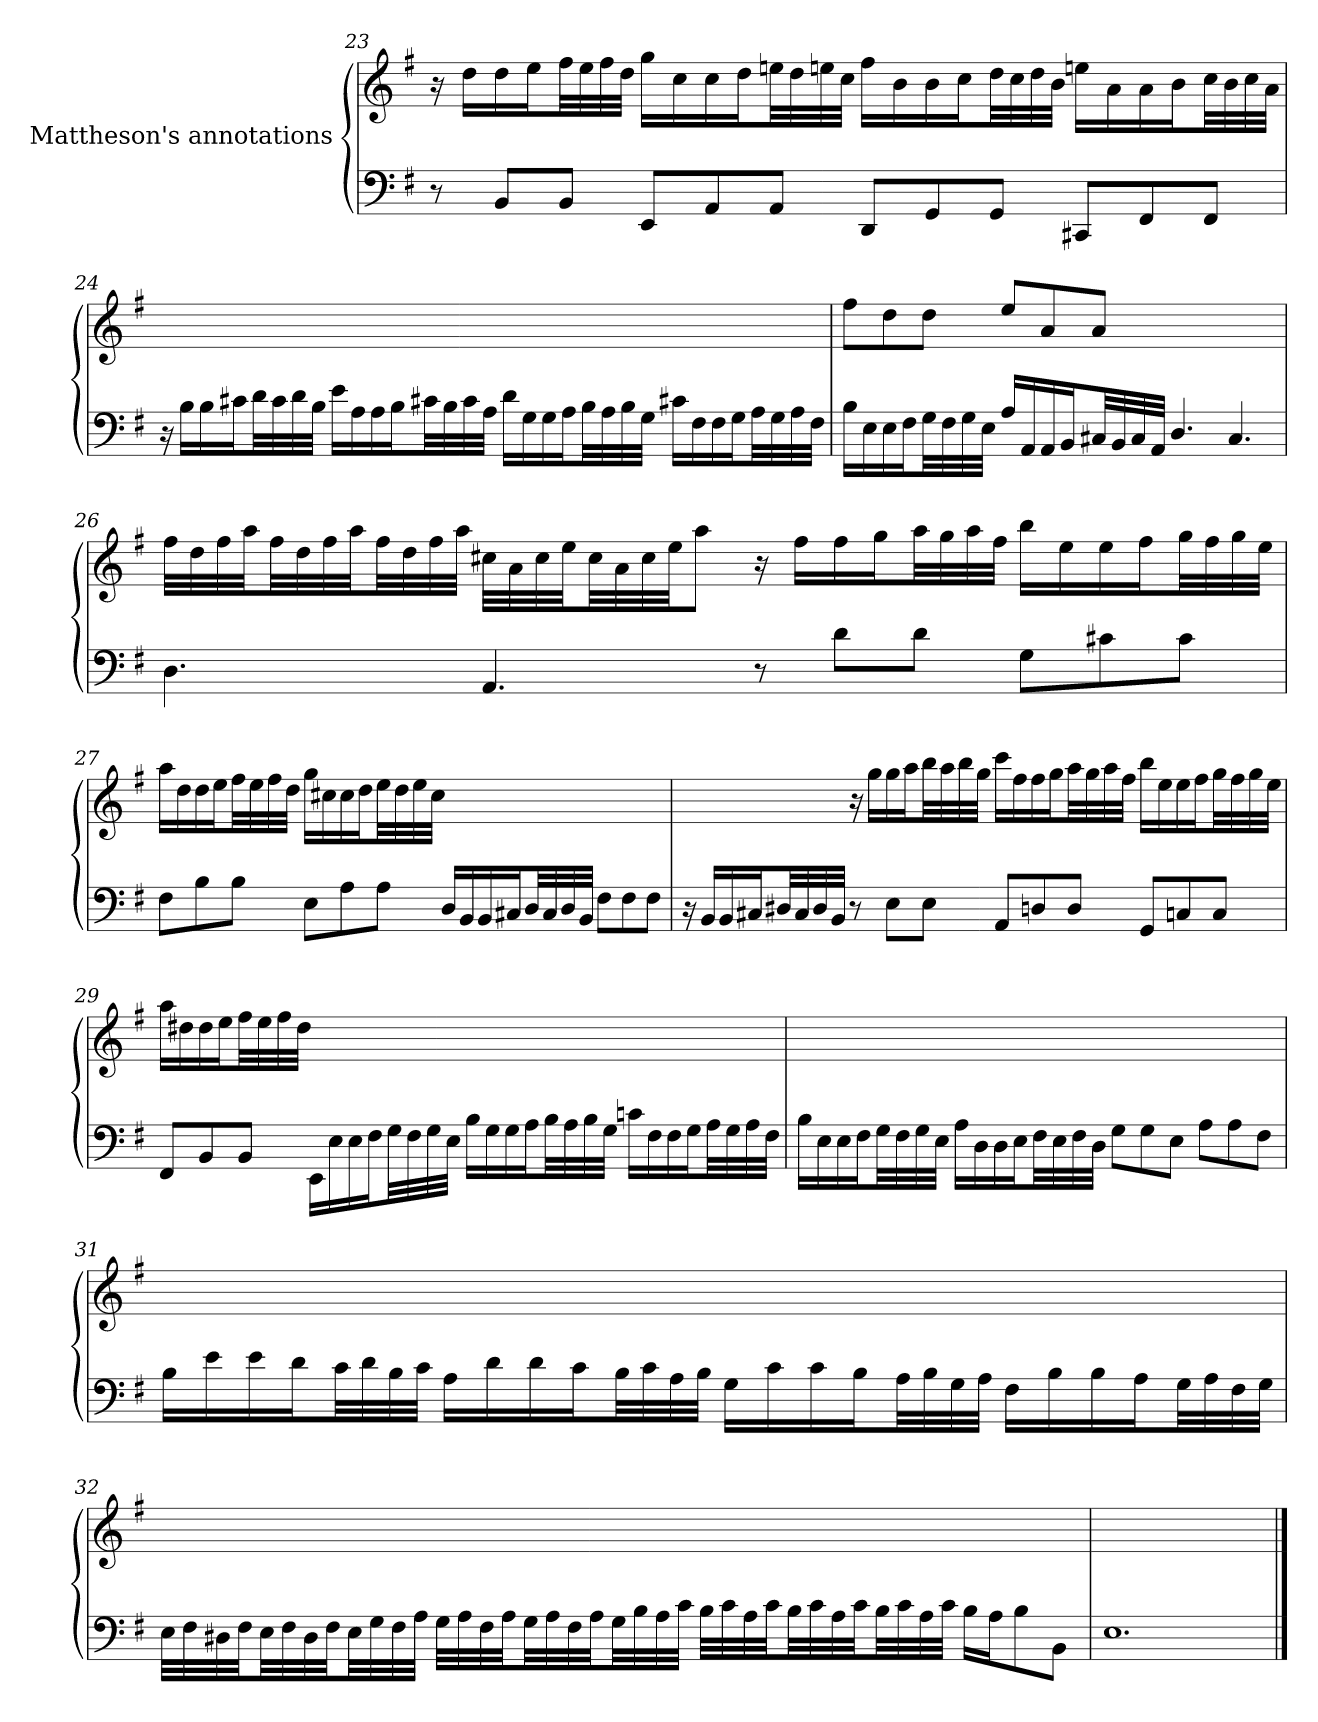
**kern	**kern
*part2	*part1
*staff2	*staff1
*	*I"Mattheson's annotations
*clefF4	*clefG2
*k[f#]	*k[f#]
*G:	*G:
=23	=23
8r	16r
.	16dd\LL
8BB/L	16dd\
.	16ee\J
8BB/J	32ff#\LL
.	32ee\
.	32ff#\
.	32dd\JJJ
8EE/L	16gg\LL
.	16cc\
8AA/	16cc\
.	16dd\J
8AA/J	32een\LL
.	32dd\
.	32een\
.	32cc\JJJ
8DD/L	16ff#\LL
.	16b\
8GG/	16b\
.	16cc\J
8GG/J	32dd\LL
.	32cc\
.	32dd\
.	32b\JJJ
8CC#X/L	16een\LL
.	16a/
8FF#/	16a/
.	16b\J
8FF#/J	32cc\LL
.	32b\
.	32cc\
.	32a/JJJ
=24	=24
16r	1.ryy
16B\LL	.
16B\	.
16c#X\J	.
32d\LL	.
32c#\	.
32d\	.
32B\JJJ	.
16e\LL	.
16A\	.
16A\	.
16B\J	.
32c#X\LL	.
32B\	.
32c#\	.
32A\JJJ	.
16d\LL	.
16G\	.
16G\	.
16A\J	.
32B\LL	.
32A\	.
32B\	.
32G\JJJ	.
16c#X\LL	.
16F#\	.
16F#\	.
16G\J	.
32A\LL	.
32G\	.
32A\	.
32F#\JJJ	.
=25	=25
16B\LL	8ff#\L
16E\	.
16E\	8dd\
16F#\J	.
32G\LL	8dd\J
32F#\	.
32G\	.
32E\JJJ	.
16A/LL	8ee\L
16AA/	.
16AA/	8a/
16BB/J	.
32C#X/LL	8a/J
32BB/	.
32C#/	.
32AA/JJJ	.
4.D/	2.ryy
4.C#/	.
=26	=26
4.D\	32ff#\LLL
.	32dd\
.	32ff#\
.	32aa\JJ
.	32ff#\LL
.	32dd\
.	32ff#\
.	32aa\JJ
.	32ff#\LL
.	32dd\
.	32ff#\
.	32aa\JJJ
4.AA/	32cc#X\LLL
.	32a/
.	32cc#\
.	32ee\JJ
.	32cc#\LL
.	32a/
.	32cc#\
.	32ee\JJ
.	8aa\J
8r	16r
.	16ff#\LL
8d\L	16ff#\
.	16gg\J
8d\J	32aa\LL
.	32gg\
.	32aa\
.	32ff#\JJJ
8G\L	16bb\LL
.	16ee\
8c#X\	16ee\
.	16ff#\J
8c#\J	32gg\LL
.	32ff#\
.	32gg\
.	32ee\JJJ
=27	=27
8F#\L	16aa\LL
.	16dd\
8B\	16dd\
.	16ee\J
8B\J	32ff#\LL
.	32ee\
.	32ff#\
.	32dd\JJJ
8E\L	16gg\LL
.	16cc#X\
8A\	16cc#\
.	16dd\J
8A\J	32ee\LL
.	32dd\
.	32ee\
.	32cc#\JJJ
16D/LL	2.ryy
16BB/	.
16BB/	.
16C#X/J	.
32D/LL	.
32C#/	.
32D/	.
32BB/JJJ	.
8F#\L	.
8F#\	.
8F#\J	.
=28	=28
16r	4.ryy
16BB/LL	.
16BB/	.
16C#X/J	.
32D#X/LL	.
32C#/	.
32D#/	.
32BB/JJJ	.
8r	16r
.	16gg\LL
8E\L	16gg\
.	16aa\J
8E\J	32bb\LL
.	32aa\
.	32bb\
.	32gg\JJJ
8AA/L	16ccc\LL
.	16ff#\
8Dn/	16ff#\
.	16gg\J
8D/J	32aa\LL
.	32gg\
.	32aa\
.	32ff#\JJJ
8GG/L	16bb\LL
.	16ee\
8Cn/	16ee\
.	16ff#\J
8C/J	32gg\LL
.	32ff#\
.	32gg\
.	32ee\JJJ
=29	=29
8FF#/L	16aa\LL
.	16dd#X\
8BB/	16dd#\
.	16ee\J
8BB/J	32ff#\LL
.	32ee\
.	32ff#\
.	32dd#\JJJ
16EE\LL	1ryy
16E\	.
16E\	.
16F#\J	.
32G\LL	.
32F#\	.
32G\	.
32E\JJJ	.
16B\LL	.
16G\	.
16G\	.
16A\J	.
32B\LL	.
32A\	.
32B\	.
32G\JJJ	.
16cn\LL	.
16F#\	.
16F#\	.
16G\J	.
32A\LL	8ryy
32G\	.
32A\	.
32F#\JJJ	.
=30	=30
16B\LL	1.ryy
16E\	.
16E\	.
16F#\J	.
32G\LL	.
32F#\	.
32G\	.
32E\JJJ	.
16A\LL	.
16D\	.
16D\	.
16E\J	.
32F#\LL	.
32E\	.
32F#\	.
32D\JJJ	.
8G\L	.
8G\	.
8E\J	.
8A\L	.
8A\	.
8F#\J	.
=31	=31
16B\LL	1.ryy
16e\	.
16e\	.
16d\J	.
32c\LL	.
32d\	.
32B\	.
32c\JJJ	.
16A\LL	.
16d\	.
16d\	.
16c\J	.
32B\LL	.
32c\	.
32A\	.
32B\JJJ	.
16G\LL	.
16c\	.
16c\	.
16B\J	.
32A\LL	.
32B\	.
32G\	.
32A\JJJ	.
16F#\LL	.
16B\	.
16B\	.
16A\J	.
32G\LL	.
32A\	.
32F#\	.
32G\JJJ	.
=32	=32
32E\LLL	1.ryy
32F#\	.
32D#X\	.
32F#\JJ	.
32E\LL	.
32F#\	.
32D#\	.
32F#\JJ	.
32E\LL	.
32G\	.
32F#\	.
32A\JJJ	.
32G\LLL	.
32A\	.
32F#\	.
32A\JJ	.
32G\LL	.
32A\	.
32F#\	.
32A\JJ	.
32G\LL	.
32B\	.
32A\	.
32c\JJJ	.
32B\LLL	.
32c\	.
32A\	.
32c\JJ	.
32B\LL	.
32c\	.
32A\	.
32c\JJ	.
32B\LL	.
32c\	.
32A\	.
32c\JJJ	.
16B\LL	.
16A\J	.
8B\	.
8BB\J	.
=33	=33
1.E\	1.ryy
==	==
*-	*-
